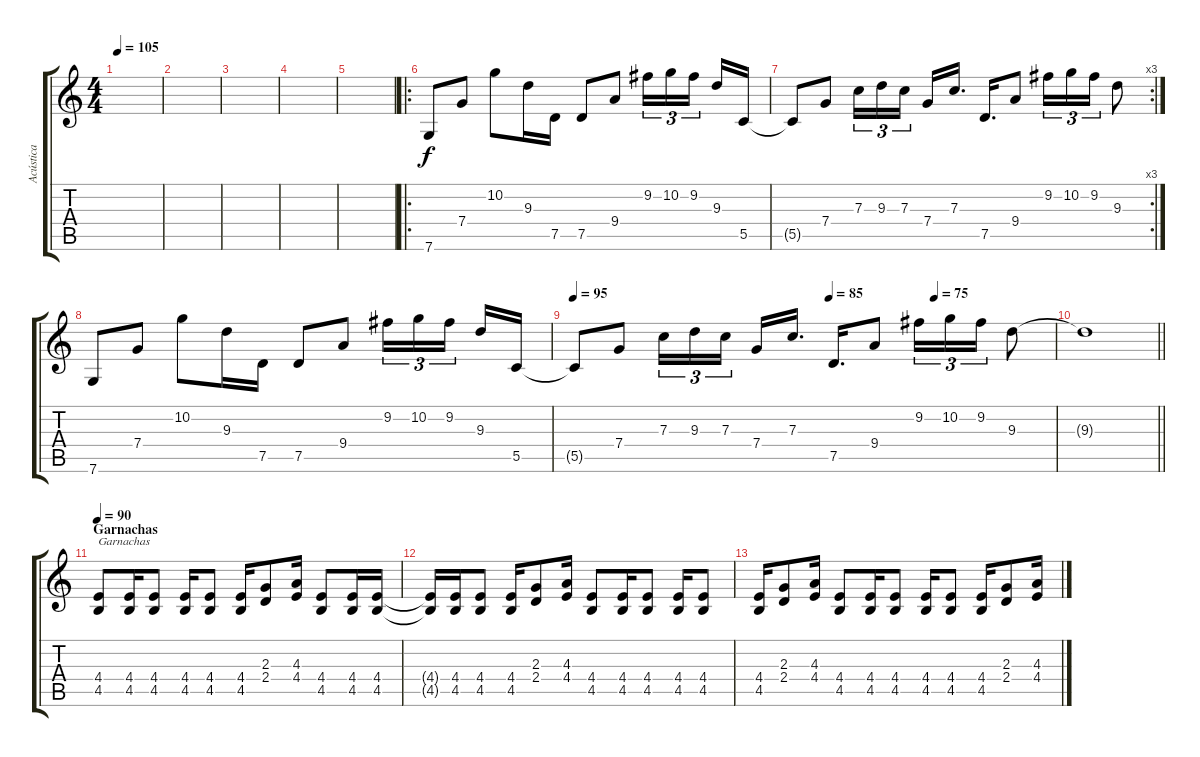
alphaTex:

\track ("Acústica" "Acústica") {instrument acousticguitarsteel}
\staff {score tabs}
\tuning (D4 A3 F3 C3 G2 C2) {hide}
\ts (4 4)
\tempo 105
\clef g2
\ks c
|
|
|
|
|
\ro
7.6.8 7.4.8 10.2.8 9.3.16 7.5.16 7.5.8 9.4.8 9.2.16{tu (3 2)} 10.2.16{tu (3 2)} 9.2.16{tu (3 2) beam splitsecondary} 9.3.16 5.5.16 |
\rc 3
5.5{t}.8 7.4.8 7.3.16{tu (3 2)} 9.3.16{tu (3 2)} 7.3.16{tu (3 2) beam splitsecondary} 7.4.16 7.3.16{d} 7.5.16{d} 9.4.8 9.2.16{tu (3 2)} 10.2.16{tu (3 2)} 9.2.16{tu (3 2)} 9.3.8 |
7.6.8 7.4.8 10.2.8 9.3.16 7.5.16 7.5.8 9.4.8 9.2.16{tu (3 2)} 10.2.16{tu (3 2)} 9.2.16{tu (3 2) beam splitsecondary} 9.3.16 5.5.16 |
\tempo 95
\tempo (85 0.53125)
\tempo (75 0.75)
5.5{t}.8 7.4.8 7.3.16{tu (3 2)} 9.3.16{tu (3 2)} 7.3.16{tu (3 2) beam splitsecondary} 7.4.16 7.3.16{d} 7.5.16{d} 9.4.8 9.2.16{tu (3 2)} 10.2.16{tu (3 2)} 9.2.16{tu (3 2)} 9.3.8 |
\barLineRight lightlight
9.3{t}.1 |
\section ("" "Garnachas")
\tempo 90
(4.4 4.5).8{txt "Garnachas"} (4.4 4.5).16 (4.4 4.5).8 (4.4 4.5).16 (4.4 4.5).8 (4.4 4.5).16 (2.3 2.4).8 (4.3 4.4).16 (4.4 4.5).8 (4.4 4.5).16 (4.4 4.5).16 |
(4.4{t} 4.5{t}).16 (4.4 4.5).16 (4.4 4.5).8 (4.4 4.5).16 (2.3 2.4).8 (4.3 4.4).16 (4.4 4.5).8 (4.4 4.5).16 (4.4 4.5).8 (4.4 4.5).16 (4.4 4.5).8 |
(4.4 4.5).16 (2.3 2.4).8 (4.3 4.4).16 (4.4 4.5).8 (4.4 4.5).16 (4.4 4.5).8 (4.4 4.5).16 (4.4 4.5).8 (4.4 4.5).16 (2.3 2.4).8 (4.3 4.4).16
